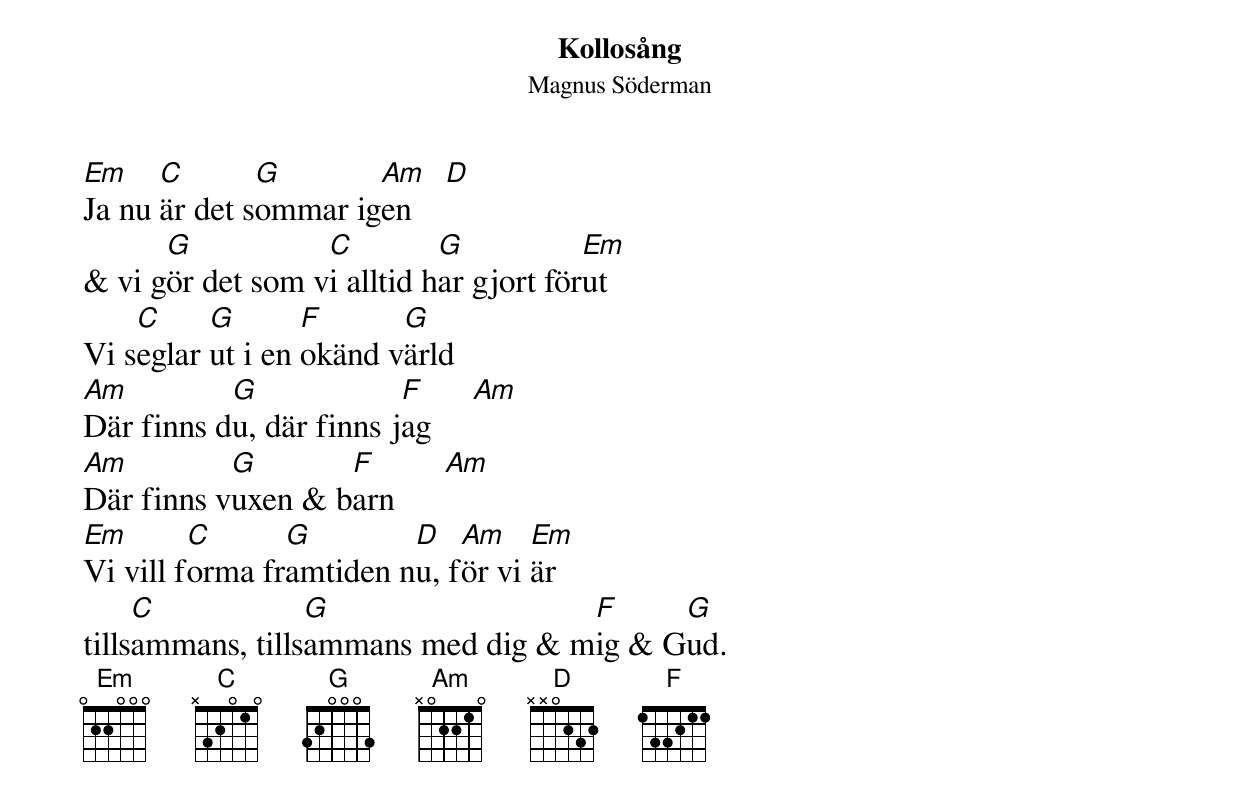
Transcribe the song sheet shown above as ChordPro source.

{t:Kollosång}
{st:Magnus Söderman}
{chordsize:13}
{textsize:16}
[Em]Ja nu [C]är det s[G]ommar ig[Am]en    [D]
& vi g[G]ör det som v[C]i alltid h[G]ar gjort för[Em]ut
Vi s[C]eglar [G]ut i en [F]okänd v[G]ärld
[Am]Där finns d[G]u, där finns j[F]ag     [Am]
[Am]Där finns v[G]uxen & b[F]arn      [Am]
[Em]Vi vill f[C]orma fr[G]amtiden n[D]u, f[Am]ör vi [Em]är
tills[C]ammans, tills[G]ammans med dig & m[F]ig & G[G]ud.
